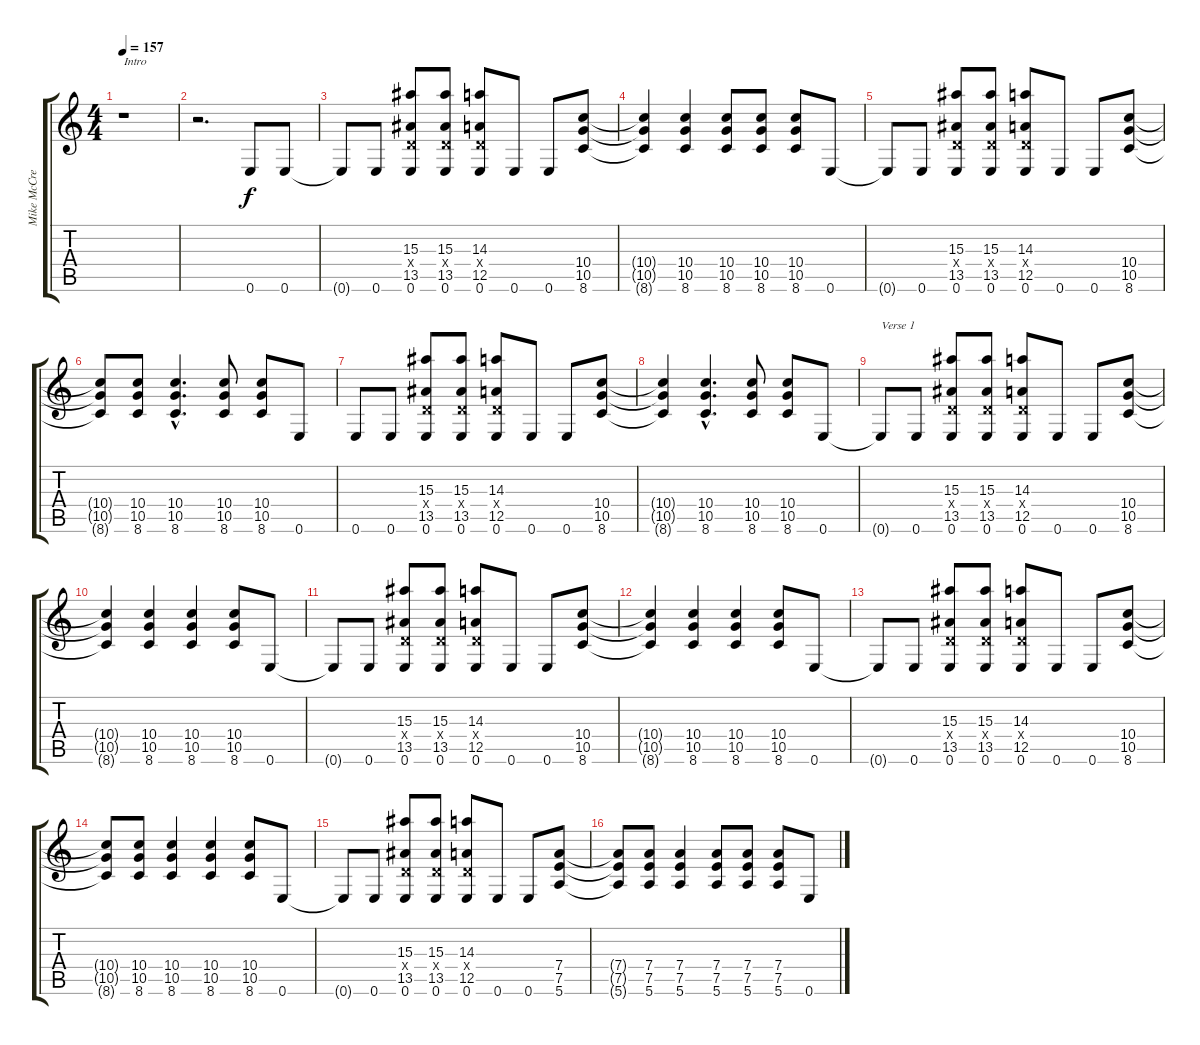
\track ("Mike McCready" "Mike McCre") {instrument overdrivenguitar}
\staff {score tabs}
\tuning (E4 B3 G3 D3 A2 E2) {hide}
\ts (4 4)
\tempo 157
\clef g2
\ks c
r.1{txt "Intro" dy f instrument overdrivenguitar} |
r.2{d} 0.6.8 0.6.8 |
0.6{t}.8 0.6.8 (15.3 0.4{x} 13.5 0.6).8 (15.3 0.4{x} 13.5 0.6).8 (14.3 0.4{x} 12.5 0.6).8 0.6.8 0.6.8 (10.4 10.5 8.6).8 |
(10.4{t} 10.5{t} 8.6{t}).4 (10.4 10.5 8.6).4 (10.4 10.5 8.6).8 (10.4 10.5 8.6).8 (10.4 10.5 8.6).8 0.6.8 |
0.6{t}.8 0.6.8 (15.3 0.4{x} 13.5 0.6).8 (15.3 0.4{x} 13.5 0.6).8 (14.3 0.4{x} 12.5 0.6).8 0.6.8 0.6.8 (10.4 10.5 8.6).8 |
(10.4{t} 10.5{t} 8.6{t}).8 (10.4 10.5 8.6).8 (10.4{hac} 10.5{hac} 8.6{hac}).4{d} (10.4 10.5 8.6).8 (10.4 10.5 8.6).8 0.6.8 |
0.6.8 0.6.8 (15.3 0.4{x} 13.5 0.6).8 (15.3 0.4{x} 13.5 0.6).8 (14.3 0.4{x} 12.5 0.6).8 0.6.8 0.6.8 (10.4 10.5 8.6).8 |
(10.4{t} 10.5{t} 8.6{t}).4 (10.4{hac} 10.5{hac} 8.6{hac}).4{d} (10.4 10.5 8.6).8 (10.4 10.5 8.6).8 0.6.8 |
0.6{t}.8{txt "Verse 1"} 0.6.8 (15.3 0.4{x} 13.5 0.6).8 (15.3 0.4{x} 13.5 0.6).8 (14.3 0.4{x} 12.5 0.6).8 0.6.8 0.6.8 (10.4 10.5 8.6).8 |
(10.4{t} 10.5{t} 8.6{t}).4 (10.4 10.5 8.6).4 (10.4 10.5 8.6).4 (10.4 10.5 8.6).8 0.6.8 |
0.6{t}.8 0.6.8 (15.3 0.4{x} 13.5 0.6).8 (15.3 0.4{x} 13.5 0.6).8 (14.3 0.4{x} 12.5 0.6).8 0.6.8 0.6.8 (10.4 10.5 8.6).8 |
(10.4{t} 10.5{t} 8.6{t}).4 (10.4 10.5 8.6).4 (10.4 10.5 8.6).4 (10.4 10.5 8.6).8 0.6.8 |
0.6{t}.8 0.6.8 (15.3 0.4{x} 13.5 0.6).8 (15.3 0.4{x} 13.5 0.6).8 (14.3 0.4{x} 12.5 0.6).8 0.6.8 0.6.8 (10.4 10.5 8.6).8 |
(10.4{t} 10.5{t} 8.6{t}).8 (10.4 10.5 8.6).8 (10.4 10.5 8.6).4 (10.4 10.5 8.6).4 (10.4 10.5 8.6).8 0.6.8 |
0.6{t}.8 0.6.8 (15.3 0.4{x} 13.5 0.6).8 (15.3 0.4{x} 13.5 0.6).8 (14.3 0.4{x} 12.5 0.6).8 0.6.8 0.6.8 (7.4 7.5 5.6).8 |
(7.4{t} 7.5{t} 5.6{t}).8 (7.4 7.5 5.6).8 (7.4 7.5 5.6).4 (7.4 7.5 5.6).8 (7.4 7.5 5.6).8 (7.4 7.5 5.6).8 0.6.8
